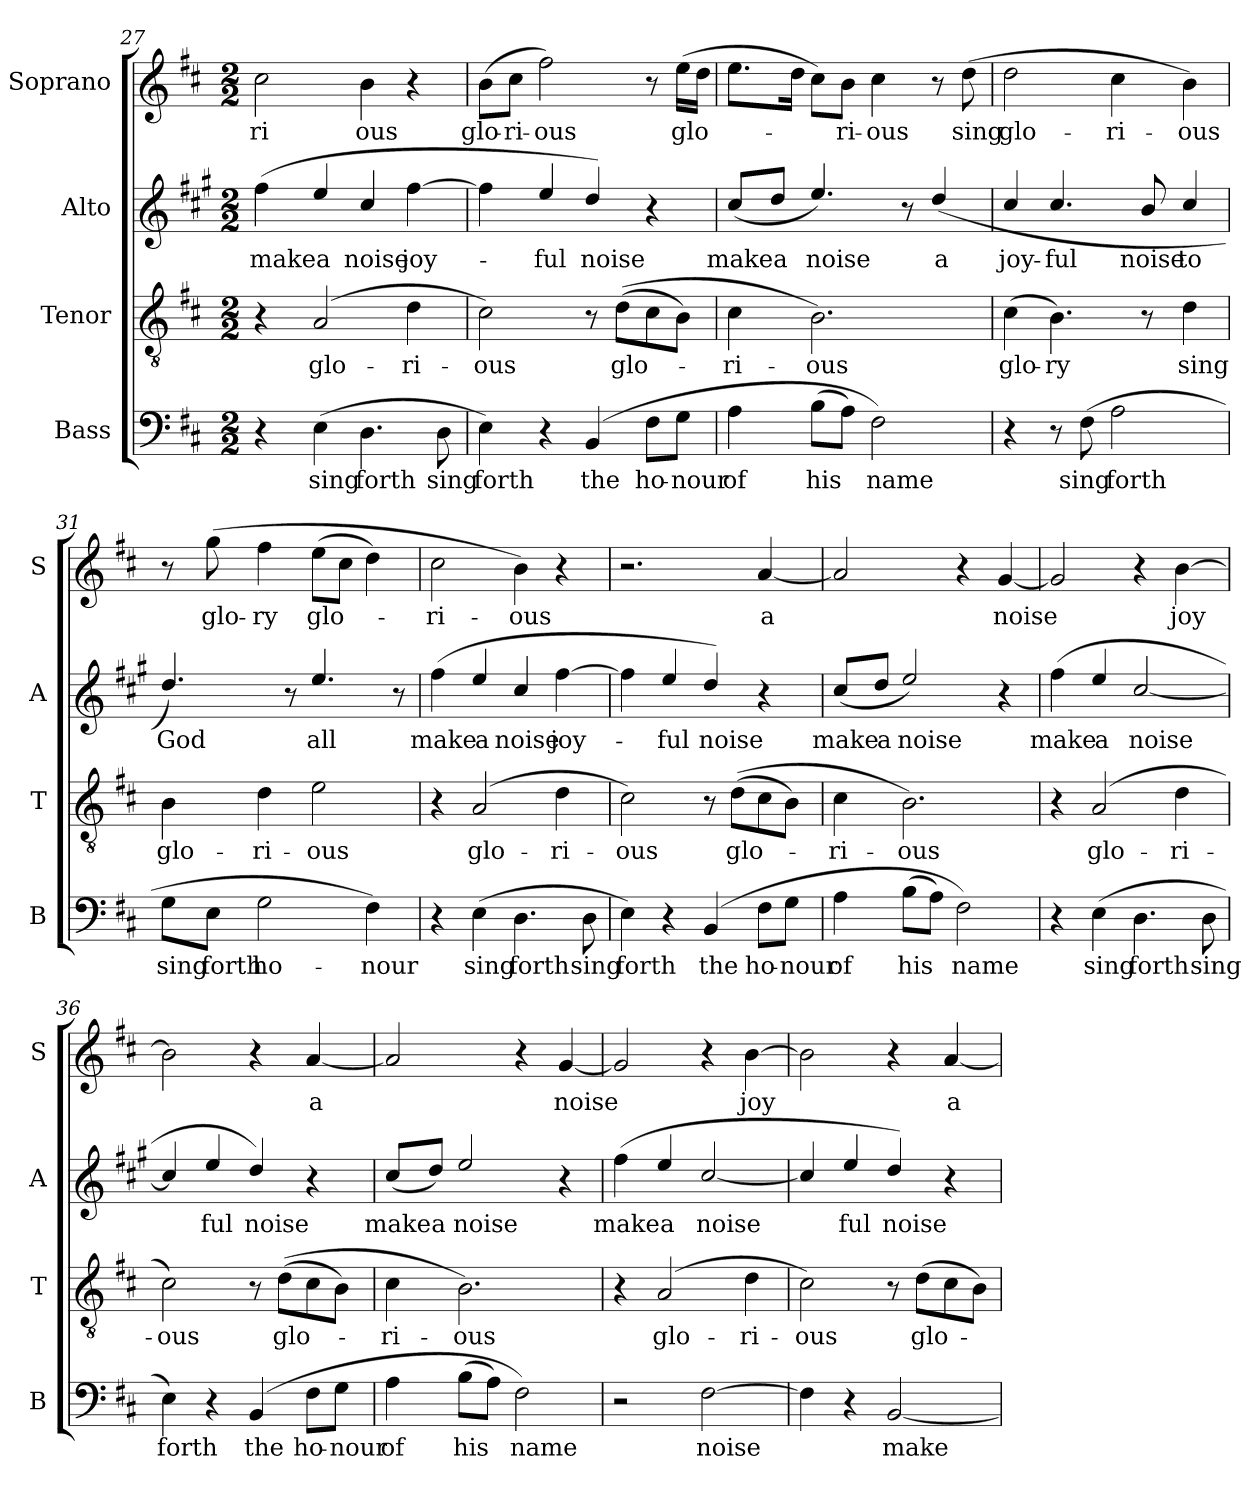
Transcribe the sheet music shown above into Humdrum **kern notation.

**kern	**text	**kern	**text	**kern	**text	**kern	**text
*part4	*part4	*part3	*part3	*part2	*part2	*part1	*part1
*staff4	*staff4	*staff3	*staff3	*staff2	*staff2	*staff1	*staff1
*I"Bass	*	*I"Tenor	*	*I"Alto	*	*I"Soprano	*
*I'B	*	*I'T	*	*I'A	*	*I'S	*
!!LO:PB:g=z
*clefF4	*	*clefGv2	*	*clefG2	*	*clefG2	*
*	*	*	*	*ITrd4c7	*	*	*
*k[f#c#]	*	*k[f#c#]	*	*k[f#c#]	*	*k[f#c#]	*
*D:	*	*D:	*	*D:	*	*D:	*
*M2/2	*	*M2/2	*	*M2/2	*	*M2/2	*
=27	=27	=27	=27	=27	=27	=27	=27
!	!	!	!	!	!LO:LY:b	!	!LO:LY:b
4r	.	4r	.	(>4b\	make	2cc#\	-ri
!	!LO:LY:b	!	!LO:LY:b	!	!LO:LY:b	!	!
(>4E\	sing	(>2A/	glo-	4a/	a	.	.
!	!LO:LY:b	!	!	!	!LO:LY:b	!	!LO:LY:b
4.D\	forth	.	.	4f#/	noise	4b\	ous
!	!	!	!LO:LY:b	!	!LO:LY:b	!	!
.	.	4d\	-ri-	[4b\	joy-	4r	.
!	!LO:LY:b	!	!	!	!	!	!
8D\	sing	.	.	.	.	.	.
=28	=28	=28	=28	=28	=28	=28	=28
!	!LO:LY:b	!	!LO:LY:b	!	!	!	!LO:LY:b
4E\)	forth	2c#\)	-ous	4b\]	.	(>8b\L	glo-
!	!	!	!	!	!	!	!LO:LY:b
.	.	.	.	.	.	8cc#\J	-ri-
!	!	!	!	!	!LO:LY:b	!	!LO:LY:b
4r	.	.	.	4a/	-ful	2ff#\)	-ous
!	!LO:LY:b	!	!	!	!LO:LY:b	!	!
(>4BB/	the	8r	.	4g/)	noise	.	.
!	!	!	!LO:LY:b	!	!	!	!
.	.	(>(>8d\L	glo-	.	.	.	.
!	!LO:LY:b	!	!	!	!	!	!
8F#\L	ho-	8c#\	.	4r	.	8r	.
!	!LO:LY:b	!	!	!	!	!	!LO:LY:b
8G\J	-nour	8B\J)	.	.	.	(>16ee\LL	glo-
.	.	.	.	.	.	16dd\JJ	.
=29	=29	=29	=29	=29	=29	=29	=29
!	!LO:LY:b	!	!LO:LY:b	!	!LO:LY:b	!	!
4A\	of	4c#\	-ri-	(<8f#/L	make	8.ee\L	.
!	!	!	!	!	!LO:LY:b	!	!
.	.	.	.	8g/J	a	.	.
.	.	.	.	.	.	16dd\Jk	.
!	!LO:LY:b	!	!LO:LY:b	!	!LO:LY:b	!	!
(>8B\L	his	2.B\)	-ous	4.a/)	noise	8cc#\L)	.
!	!	!	!	!	!	!	!LO:LY:b
8A\J)	.	.	.	.	.	8b\J	-ri-
!	!LO:LY:b	!	!	!	!	!	!LO:LY:b
2F#\)	name	.	.	.	.	4cc#\	-ous
.	.	.	.	8r	.	.	.
!	!	!	!	!	!LO:LY:b	!	!
.	.	.	.	(>4g/	a	8r	.
!	!	!	!	!	!	!	!LO:LY:b
.	.	.	.	.	.	(>8dd\	sing
=30	=30	=30	=30	=30	=30	=30	=30
!	!	!	!LO:LY:b	!	!LO:LY:b	!	!LO:LY:b
4r	.	(>4c#\	glo-	4f#/	joy-	2dd\	glo-
!	!	!	!LO:LY:b	!	!LO:LY:b	!	!
8r	.	4.B\)	-ry	4.f#/	-ful	.	.
!	!LO:LY:b	!	!	!	!	!	!
(>8F#\	sing	.	.	.	.	.	.
!	!LO:LY:b	!	!	!	!	!	!LO:LY:b
2A\	forth	.	.	.	.	4cc#\	-ri-
!	!	!	!	!	!LO:LY:b	!	!
.	.	8r	.	8e/	noise	.	.
!	!	!	!LO:LY:b	!	!LO:LY:b	!	!LO:LY:b
.	.	4d\	sing	4f#/	to	4b\)	-ous
!!LO:LB:g=z
=31	=31	=31	=31	=31	=31	=31	=31
!	!LO:LY:b	!	!LO:LY:b	!	!LO:LY:b	!	!
8G\L	sing	4B\	glo-	4.g/)	God	8r	.
!	!LO:LY:b	!	!	!	!	!	!LO:LY:b
8E\J	forth	.	.	.	.	(>8gg\	glo-
!	!LO:LY:b	!	!LO:LY:b	!	!	!	!LO:LY:b
2G\	ho-	4d\	-ri-	.	.	4ff#\	-ry
.	.	.	.	8r	.	.	.
!	!	!	!LO:LY:b	!	!LO:LY:b	!	!LO:LY:b
.	.	2e\	-ous	4.a/	all	(>8ee\L	glo-
.	.	.	.	.	.	8cc#\J	.
!	!LO:LY:b	!	!	!	!	!	!
4F#\)	-nour	.	.	.	.	4dd\)	.
.	.	.	.	8r	.	.	.
=32	=32	=32	=32	=32	=32	=32	=32
!	!	!	!	!	!LO:LY:b	!	!LO:LY:b
4r	.	4r	.	(>4b\	make	2cc#\	-ri-
!	!LO:LY:b	!	!LO:LY:b	!	!LO:LY:b	!	!
(>4E\	sing	(>2A/	glo-	4a/	a	.	.
!	!LO:LY:b	!	!	!	!LO:LY:b	!	!LO:LY:b
4.D\	forth	.	.	4f#/	noise	4b\)	-ous
!	!	!	!LO:LY:b	!	!LO:LY:b	!	!
.	.	4d\	-ri-	[4b\	joy-	4r	.
!	!LO:LY:b	!	!	!	!	!	!
8D\	sing	.	.	.	.	.	.
=33	=33	=33	=33	=33	=33	=33	=33
!	!LO:LY:b	!	!LO:LY:b	!	!	!	!
4E\)	forth	2c#\)	-ous	4b\]	.	2.r	.
!	!	!	!	!	!LO:LY:b	!	!
4r	.	.	.	4a/	-ful	.	.
!	!LO:LY:b	!	!	!	!LO:LY:b	!	!
(>4BB/	the	8r	.	4g/)	noise	.	.
!	!	!	!LO:LY:b	!	!	!	!
.	.	(>(>8d\L	glo-	.	.	.	.
!	!LO:LY:b	!	!	!	!	!	!LO:LY:b
8F#\L	ho-	8c#\	.	4r	.	[4a/	a
!	!LO:LY:b	!	!	!	!	!	!
8G\J	-nour	8B\J)	.	.	.	.	.
=34	=34	=34	=34	=34	=34	=34	=34
!	!LO:LY:b	!	!LO:LY:b	!	!LO:LY:b	!	!
4A\	of	4c#\	-ri-	(<8f#/L	make	2a/]	.
!	!	!	!	!	!LO:LY:b	!	!
.	.	.	.	8g/J	a	.	.
!	!LO:LY:b	!	!LO:LY:b	!	!LO:LY:b	!	!
(>8B\L	his	2.B\)	-ous	2a/)	noise	.	.
8A\J)	.	.	.	.	.	.	.
!	!LO:LY:b	!	!	!	!	!	!
2F#\)	name	.	.	.	.	4r	.
!	!	!	!	!	!	!	!LO:LY:b
.	.	.	.	4r	.	[4g/	noise
!!LO:PB:g=z
=35	=35	=35	=35	=35	=35	=35	=35
!	!	!	!	!	!LO:LY:b	!	!
4r	.	4r	.	(>4b\	make	2g/]	.
!	!LO:LY:b	!	!LO:LY:b	!	!LO:LY:b	!	!
(>4E\	sing	(>2A/	glo-	4a/	a	.	.
!	!LO:LY:b	!	!	!	!LO:LY:b	!	!
4.D\	forth	.	.	[2f#/	noise	4r	.
!	!	!	!LO:LY:b	!	!	!	!LO:LY:b
.	.	4d\	-ri-	.	.	[4b\	joy
!	!LO:LY:b	!	!	!	!	!	!
8D\	sing	.	.	.	.	.	.
=36	=36	=36	=36	=36	=36	=36	=36
!	!LO:LY:b	!	!LO:LY:b	!	!	!	!
4E\)	forth	2c#\)	-ous	4f#/]	.	2b\]	.
!	!	!	!	!	!LO:LY:b	!	!
4r	.	.	.	4a/	ful	.	.
!	!LO:LY:b	!	!	!	!LO:LY:b	!	!
(>4BB/	the	8r	.	4g/)	noise	4r	.
!	!	!	!LO:LY:b	!	!	!	!
.	.	(>(>8d\L	glo-	.	.	.	.
!	!LO:LY:b	!	!	!	!	!	!LO:LY:b
8F#\L	ho-	8c#\	.	4r	.	[4a/	a
!	!LO:LY:b	!	!	!	!	!	!
8G\J	-nour	8B\J)	.	.	.	.	.
=37	=37	=37	=37	=37	=37	=37	=37
!	!LO:LY:b	!	!LO:LY:b	!	!LO:LY:b	!	!
4A\	of	4c#\	-ri-	(<8f#/L	make	2a/]	.
!	!	!	!	!	!LO:LY:b	!	!
.	.	.	.	8g/J)	a	.	.
!	!LO:LY:b	!	!LO:LY:b	!	!LO:LY:b	!	!
(>8B\L	his	2.B\)	-ous	2a/	noise	.	.
8A\J)	.	.	.	.	.	.	.
!	!LO:LY:b	!	!	!	!	!	!
2F#\)	name	.	.	.	.	4r	.
!	!	!	!	!	!	!	!LO:LY:b
.	.	.	.	4r	.	[4g/	noise
=38	=38	=38	=38	=38	=38	=38	=38
!	!	!	!	!	!LO:LY:b	!	!
2r	.	4r	.	(>4b\	make	2g/]	.
!	!	!	!LO:LY:b	!	!LO:LY:b	!	!
.	.	(>2A/	glo-	4a/	a	.	.
!	!LO:LY:b	!	!	!	!LO:LY:b	!	!
[2F#\	noise	.	.	[2f#/	noise	4r	.
!	!	!	!LO:LY:b	!	!	!	!LO:LY:b
.	.	4d\	-ri-	.	.	[4b\	joy
!!LO:LB:g=z
=39	=39	=39	=39	=39	=39	=39	=39
!	!	!	!LO:LY:b	!	!	!	!
4F#\]	.	2c#\)	-ous	4f#/]	.	2b\]	.
!	!	!	!	!	!LO:LY:b	!	!
4r	.	.	.	4a/	ful	.	.
!	!LO:LY:b	!	!	!	!LO:LY:b	!	!
[2BB/	make	8r	.	4g/)	noise	4r	.
!	!	!	!LO:LY:b	!	!	!	!
.	.	(>8d\L	glo-	.	.	.	.
!	!	!	!	!	!	!	!LO:LY:b
.	.	8c#\	.	4r	.	[4a/	a
.	.	8B\J)	.	.	.	.	.
=	=	=	=	=	=	=	=
*-	*-	*-	*-	*-	*-	*-	*-
